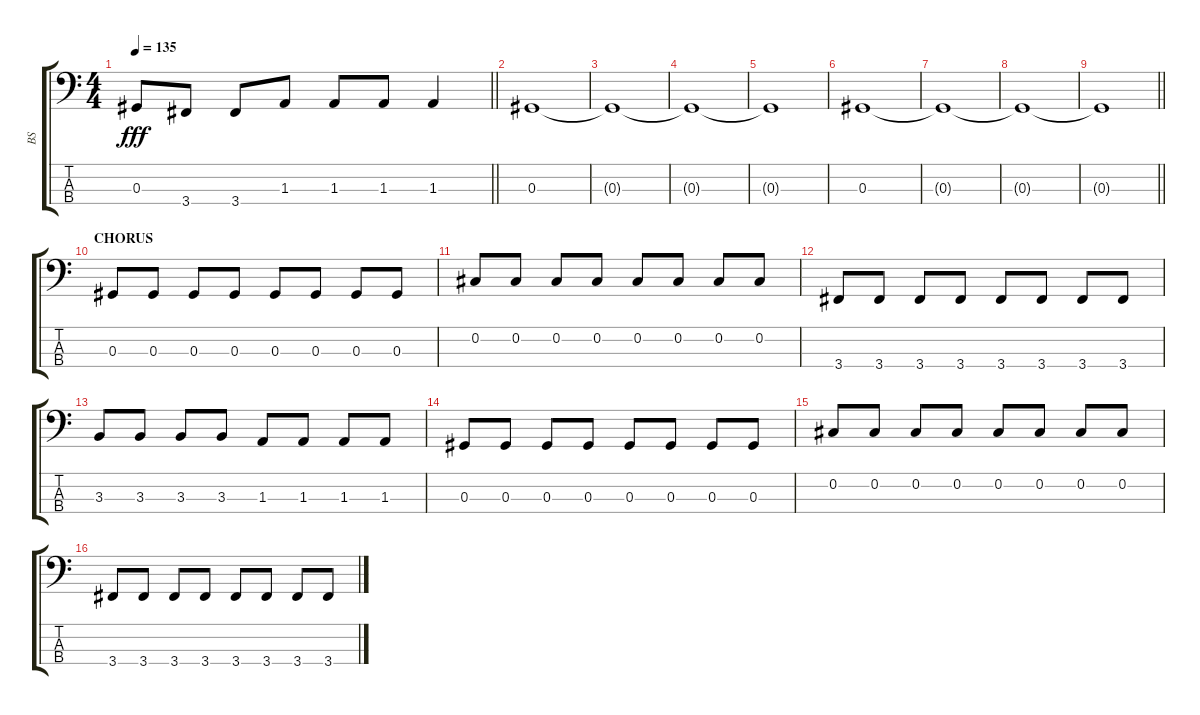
\track ("BS" "BS") {instrument electricbasspick}
\staff {score tabs}
\tuning (Gb2 Db2 Ab1 Eb1) {hide}
\ts (4 4)
\tempo 135
\clef f4
\barLineRight lightlight
\ks c
0.3.8{dy fff} 3.4.8 3.4.8 1.3.8 1.3.8 1.3.8 1.3.4 |
\section ("" "")
0.3.1 |
0.3{t}.1 |
0.3{t}.1 |
0.3{t}.1 |
0.3.1 |
0.3{t}.1 |
0.3{t}.1 |
\barLineRight lightlight
0.3{t}.1 |
\section ("" "CHORUS")
0.3.8 0.3.8 0.3.8 0.3.8 0.3.8 0.3.8 0.3.8 0.3.8 |
0.2.8 0.2.8 0.2.8 0.2.8 0.2.8 0.2.8 0.2.8 0.2.8 |
3.4.8 3.4.8 3.4.8 3.4.8 3.4.8 3.4.8 3.4.8 3.4.8 |
3.3.8 3.3.8 3.3.8 3.3.8 1.3.8 1.3.8 1.3.8 1.3.8 |
0.3.8 0.3.8 0.3.8 0.3.8 0.3.8 0.3.8 0.3.8 0.3.8 |
0.2.8 0.2.8 0.2.8 0.2.8 0.2.8 0.2.8 0.2.8 0.2.8 |
3.4.8 3.4.8 3.4.8 3.4.8 3.4.8 3.4.8 3.4.8 3.4.8
